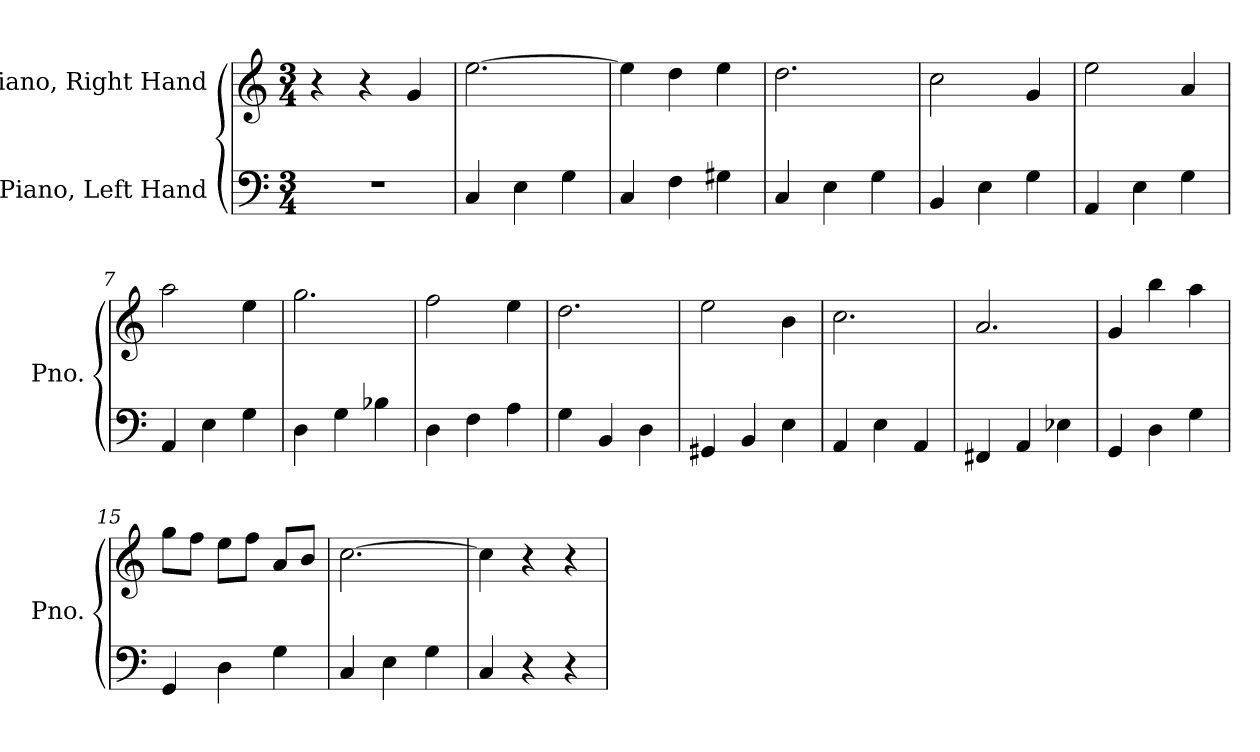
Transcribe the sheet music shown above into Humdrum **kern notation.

**kern	**kern
*part2	*part1
*staff2	*staff1
*I"Piano, Left Hand	*I"Piano, Right Hand
*I'Pno.	*I'Pno.
*clefF4	*clefG2
*k[]	*k[]
*M3/4	*M3/4
*MM100	*MM100
=1	=1
2.r	4r
.	4r
.	4g/
=2	=2
4C/	[2.ee\
4E\	.
4G\	.
=3	=3
4C/	4ee\]
4F\	4dd\
4G#X\	4ee\
=4	=4
4C/	2.dd\
4E\	.
4G\	.
=5	=5
4BB/	2cc\
4E\	.
4G\	4g/
=6	=6
4AA/	2ee\
4E\	.
4G\	4a/
=7	=7
4AA/	2aa\
4E\	.
4G\	4ee\
=8	=8
4D\	2.gg\
4G\	.
4B-X\	.
!!LO:LB:g=z
=9	=9
4D\	2ff\
4F\	.
4A\	4ee\
=10	=10
4G\	2.dd\
4BB/	.
4D\	.
=11	=11
4GG#X/	2ee\
4BB/	.
4E\	4b\
=12	=12
4AA/	2.cc\
4E\	.
4AA/	.
=13	=13
4FF#X/	2.a/
4AA/	.
4E-X\	.
=14	=14
4GG/	4g/
4D\	4bb\
4G\	4aa\
=15	=15
4GG/	8gg\L
.	8ff\J
4D\	8ee\L
.	8ff\J
4G\	8a/L
.	8b/J
=16	=16
4C/	[2.cc\
4E\	.
4G\	.
=17	=17
4C/	4cc\]
4r	4r
4r	4r
=	=
*-	*-
